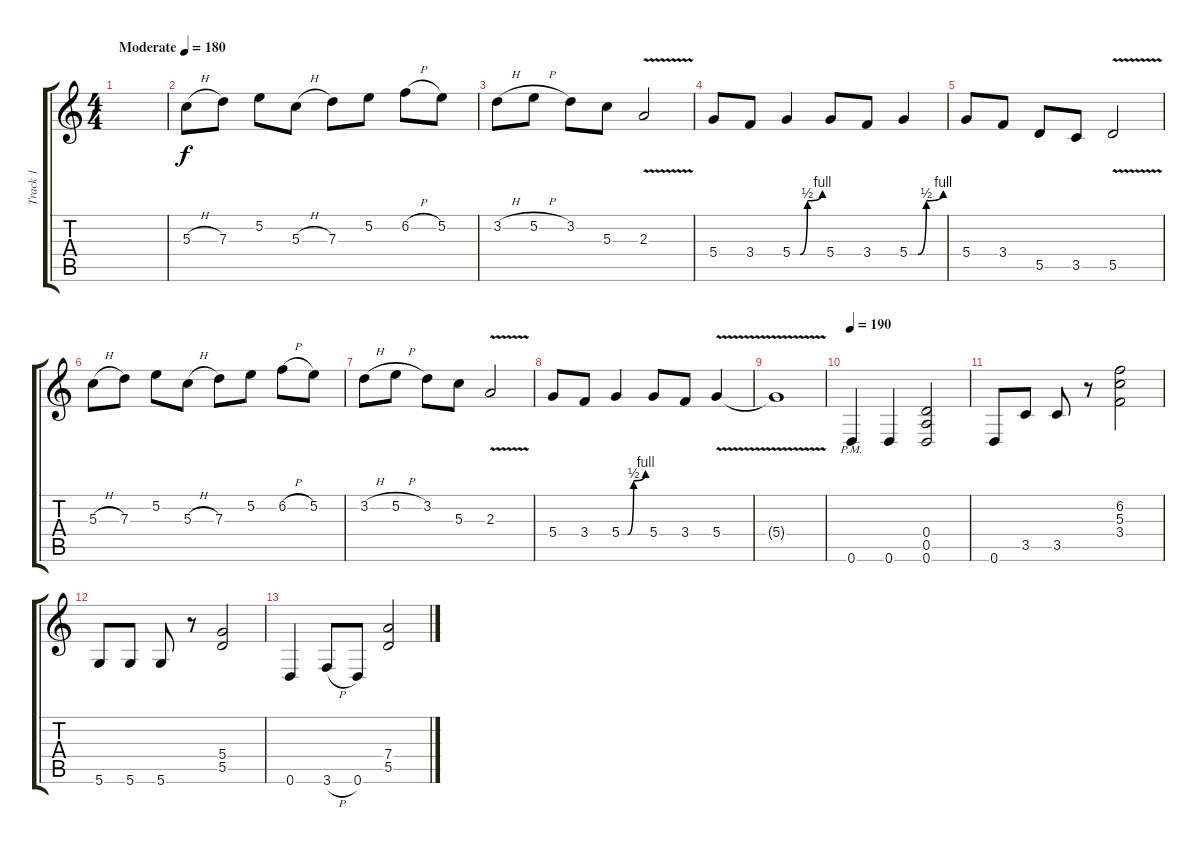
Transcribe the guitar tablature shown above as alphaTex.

\track ("Track 1" "Track 1") {instrument distortionguitar}
\staff {score tabs}
\tuning (E4 B3 G3 D3 A2 D2) {hide}
\ts (4 4)
\tempo (180 "Moderate")
\clef g2
\ks c
|
5.3{h}.8 7.3.8 5.2.8 5.3{h}.8 7.3.8 5.2.8 6.2{h}.8 5.2.8 |
3.2{h}.8 5.2{h}.8 3.2.8 5.3.8 2.3{v}.2 |
5.4.8 3.4.8 5.4{be (custom 0 0 15 0 30 2 60 4)}.4 5.4.8 3.4.8 5.4{be (custom 0 0 15 0 30 2 60 4)}.4 |
5.4.8 3.4.8 5.5.8 3.5.8 5.5{v}.2 |
5.3{h}.8 7.3.8 5.2.8 5.3{h}.8 7.3.8 5.2.8 6.2{h}.8 5.2.8 |
3.2{h}.8 5.2{h}.8 3.2.8 5.3.8 2.3{v}.2 |
5.4.8 3.4.8 5.4{be (custom 0 0 15 0 30 2 60 4)}.4 5.4.8 3.4.8 5.4{v}.4 |
5.4{t}.1 |
\tempo 190
0.6{pm}.4{instrument distortionguitar} 0.6.4 (0.4 0.5 0.6).2 |
0.6.8 3.5.8 3.5.8 r.8 (6.2 5.3 3.4).2 |
5.6.8 5.6.8 5.6.8 r.8 (5.4 5.5).2 |
0.6.4 3.6{h}.8 0.6.8 (7.4 5.5).2
